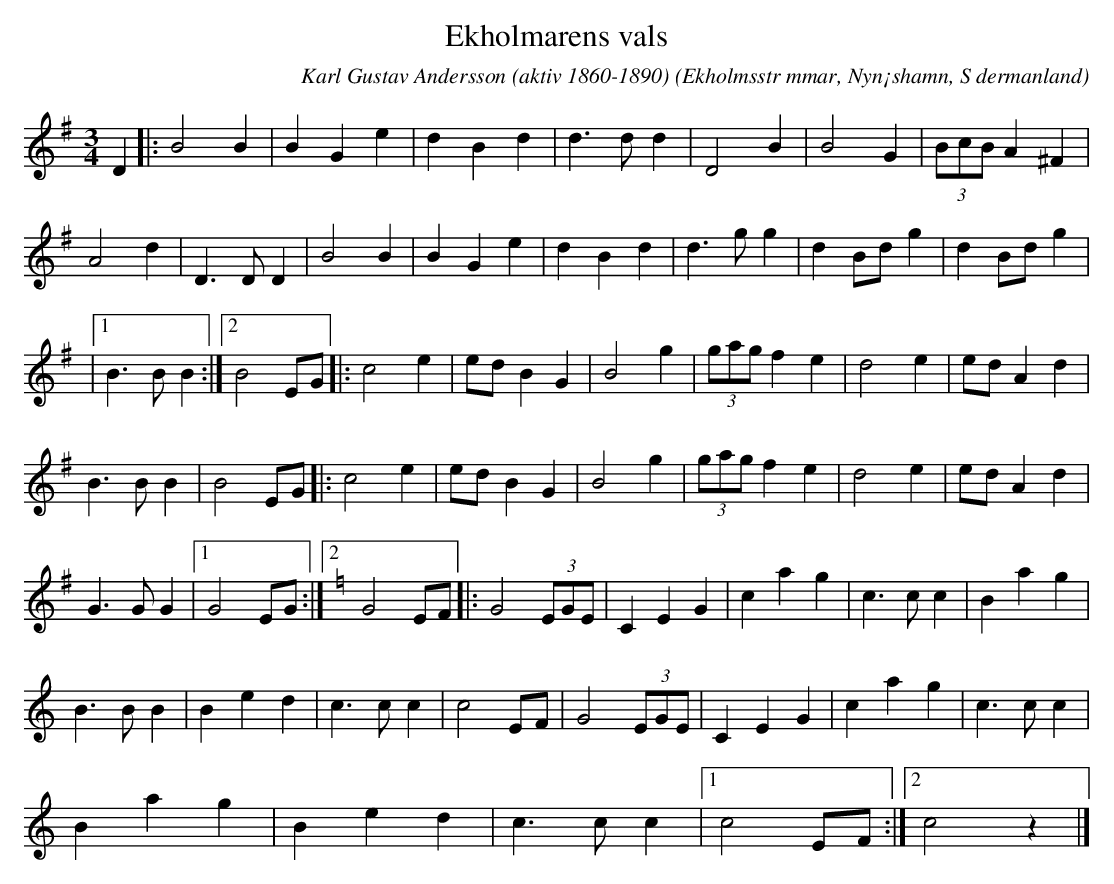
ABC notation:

X:1
T:Ekholmarens vals
O:Ekholmsstr mmar, Nyn¡shamn, S dermanland
C:Karl Gustav Andersson (aktiv 1860-1890)
M:3/4
L:1/8
K:G
D2 |: B4  B2 | B2 G2 e2 | d2 B2 d2 | d3 d  d2 | D4    B2 | B4   G2 | (3BcB A2 ^F2 |
      A4  d2 | D3D   D2 | B4    B2 | B2 G2 e2 | d2 B2 d2 | d3 g g2 | d2  Bd    g2 | d2 Bd g2 |
   |1 B3B B2 :|2 B4  EG |: c4  e2 | ed B2 G2 | B4  g2 | (3gag f2 e2 | d4  e2 | ed A2 d2 |
    B3  B B2 | B4    EG |: c4  e2 | ed  B2 G2 | B4    g2 | (3gag f2 e2 | d4  e2 | ed A2 d2 |
    G3  G G2 |1 G4  EG :|2 [K: C] G4  EF |: G4 (3EGE | C2 E2 G2 | c2 a2 g2 | c3  c c2 | B2 a2 g2 |
    B3  B B2 | B2 e2 d2 | c3 c c2 | c4     EF | G4 (3EGE | C2 E2 G2 | c2 a2 g2 | c3  c c2 |
    B2 a2 g2 | B2 e2 d2 | c3 c c2 |1 c4   EF :|2 c4   z2|]
